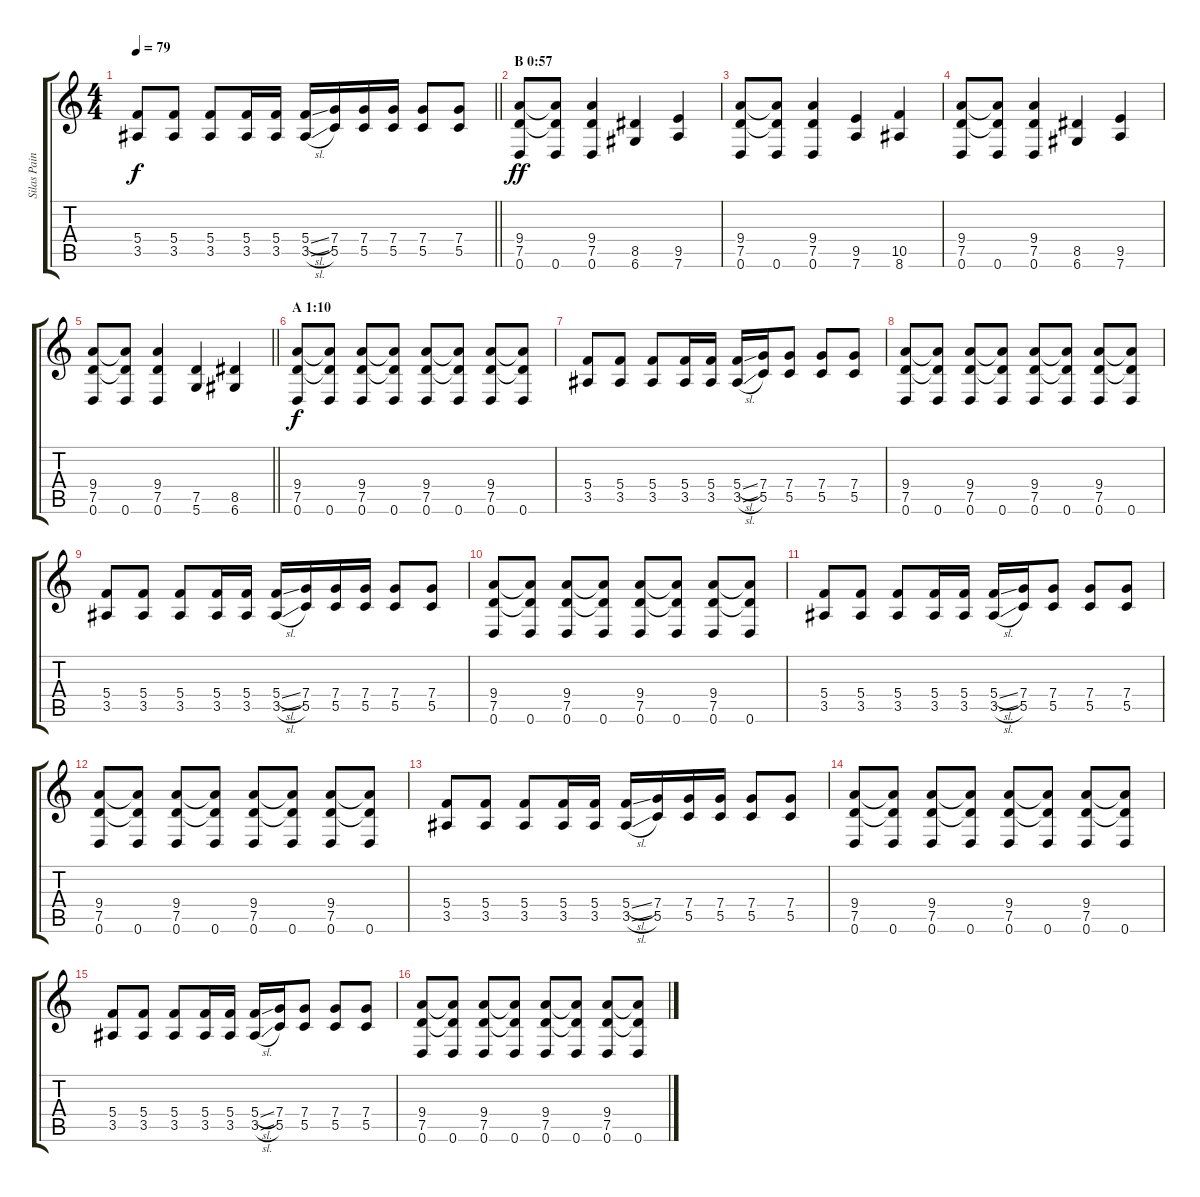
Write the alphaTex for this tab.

\track ("Silas Paine (rhythm guitar)" "Silas Pain") {instrument distortionguitar}
\staff {score tabs}
\tuning (D4 A3 F3 C3 G2 D2) {hide}
\ts (4 4)
\tempo 79
\clef g2
\barLineRight lightlight
\ks c
(5.4 3.5).8{dy f} (5.4 3.5).8 (5.4 3.5).8 (5.4 3.5).16 (5.4 3.5).16 (5.4{sl} 3.5{sl}).16 (7.4 5.5).16 (7.4 5.5).16 (7.4 5.5).16 (7.4 5.5).8 (7.4 5.5).8 |
\section ("" "B 0:57")
(9.4 7.5 0.6).8{dy ff} (9.4{t} 7.5{t} 0.6).8 (9.4 7.5 0.6).4 (8.5 6.6).4 (9.5 7.6).4 |
(9.4 7.5 0.6).8 (9.4{t} 7.5{t} 0.6).8 (9.4 7.5 0.6).4 (9.5 7.6).4 (10.5 8.6).4 |
(9.4 7.5 0.6).8 (9.4{t} 7.5{t} 0.6).8 (9.4 7.5 0.6).4 (8.5 6.6).4 (9.5 7.6).4 |
\barLineRight lightlight
(9.4 7.5 0.6).8 (9.4{t} 7.5{t} 0.6).8 (9.4 7.5 0.6).4 (7.5 5.6).4 (8.5 6.6).4 |
\section ("" "A 1:10")
(9.4 7.5 0.6).8{dy f} (9.4{t} 7.5{t} 0.6).8 (9.4 7.5 0.6).8 (9.4{t} 7.5{t} 0.6).8 (9.4 7.5 0.6).8 (9.4{t} 7.5{t} 0.6).8 (9.4 7.5 0.6).8 (9.4{t} 7.5{t} 0.6).8 |
(5.4 3.5).8 (5.4 3.5).8 (5.4 3.5).8 (5.4 3.5).16 (5.4 3.5).16 (5.4{sl} 3.5{sl}).16 (7.4 5.5).16 (7.4 5.5).8 (7.4 5.5).8 (7.4 5.5).8 |
(9.4 7.5 0.6).8 (9.4{t} 7.5{t} 0.6).8 (9.4 7.5 0.6).8 (9.4{t} 7.5{t} 0.6).8 (9.4 7.5 0.6).8 (9.4{t} 7.5{t} 0.6).8 (9.4 7.5 0.6).8 (9.4{t} 7.5{t} 0.6).8 |
(5.4 3.5).8 (5.4 3.5).8 (5.4 3.5).8 (5.4 3.5).16 (5.4 3.5).16 (5.4{sl} 3.5{sl}).16 (7.4 5.5).16 (7.4 5.5).16 (7.4 5.5).16 (7.4 5.5).8 (7.4 5.5).8 |
(9.4 7.5 0.6).8 (9.4{t} 7.5{t} 0.6).8 (9.4 7.5 0.6).8 (9.4{t} 7.5{t} 0.6).8 (9.4 7.5 0.6).8 (9.4{t} 7.5{t} 0.6).8 (9.4 7.5 0.6).8 (9.4{t} 7.5{t} 0.6).8 |
(5.4 3.5).8 (5.4 3.5).8 (5.4 3.5).8 (5.4 3.5).16 (5.4 3.5).16 (5.4{sl} 3.5{sl}).16 (7.4 5.5).16 (7.4 5.5).8 (7.4 5.5).8 (7.4 5.5).8 |
(9.4 7.5 0.6).8 (9.4{t} 7.5{t} 0.6).8 (9.4 7.5 0.6).8 (9.4{t} 7.5{t} 0.6).8 (9.4 7.5 0.6).8 (9.4{t} 7.5{t} 0.6).8 (9.4 7.5 0.6).8 (9.4{t} 7.5{t} 0.6).8 |
(5.4 3.5).8 (5.4 3.5).8 (5.4 3.5).8 (5.4 3.5).16 (5.4 3.5).16 (5.4{sl} 3.5{sl}).16 (7.4 5.5).16 (7.4 5.5).16 (7.4 5.5).16 (7.4 5.5).8 (7.4 5.5).8 |
(9.4 7.5 0.6).8 (9.4{t} 7.5{t} 0.6).8 (9.4 7.5 0.6).8 (9.4{t} 7.5{t} 0.6).8 (9.4 7.5 0.6).8 (9.4{t} 7.5{t} 0.6).8 (9.4 7.5 0.6).8 (9.4{t} 7.5{t} 0.6).8 |
(5.4 3.5).8 (5.4 3.5).8 (5.4 3.5).8 (5.4 3.5).16 (5.4 3.5).16 (5.4{sl} 3.5{sl}).16 (7.4 5.5).16 (7.4 5.5).8 (7.4 5.5).8 (7.4 5.5).8 |
(9.4 7.5 0.6).8 (9.4{t} 7.5{t} 0.6).8 (9.4 7.5 0.6).8 (9.4{t} 7.5{t} 0.6).8 (9.4 7.5 0.6).8 (9.4{t} 7.5{t} 0.6).8 (9.4 7.5 0.6).8 (9.4{t} 7.5{t} 0.6).8
